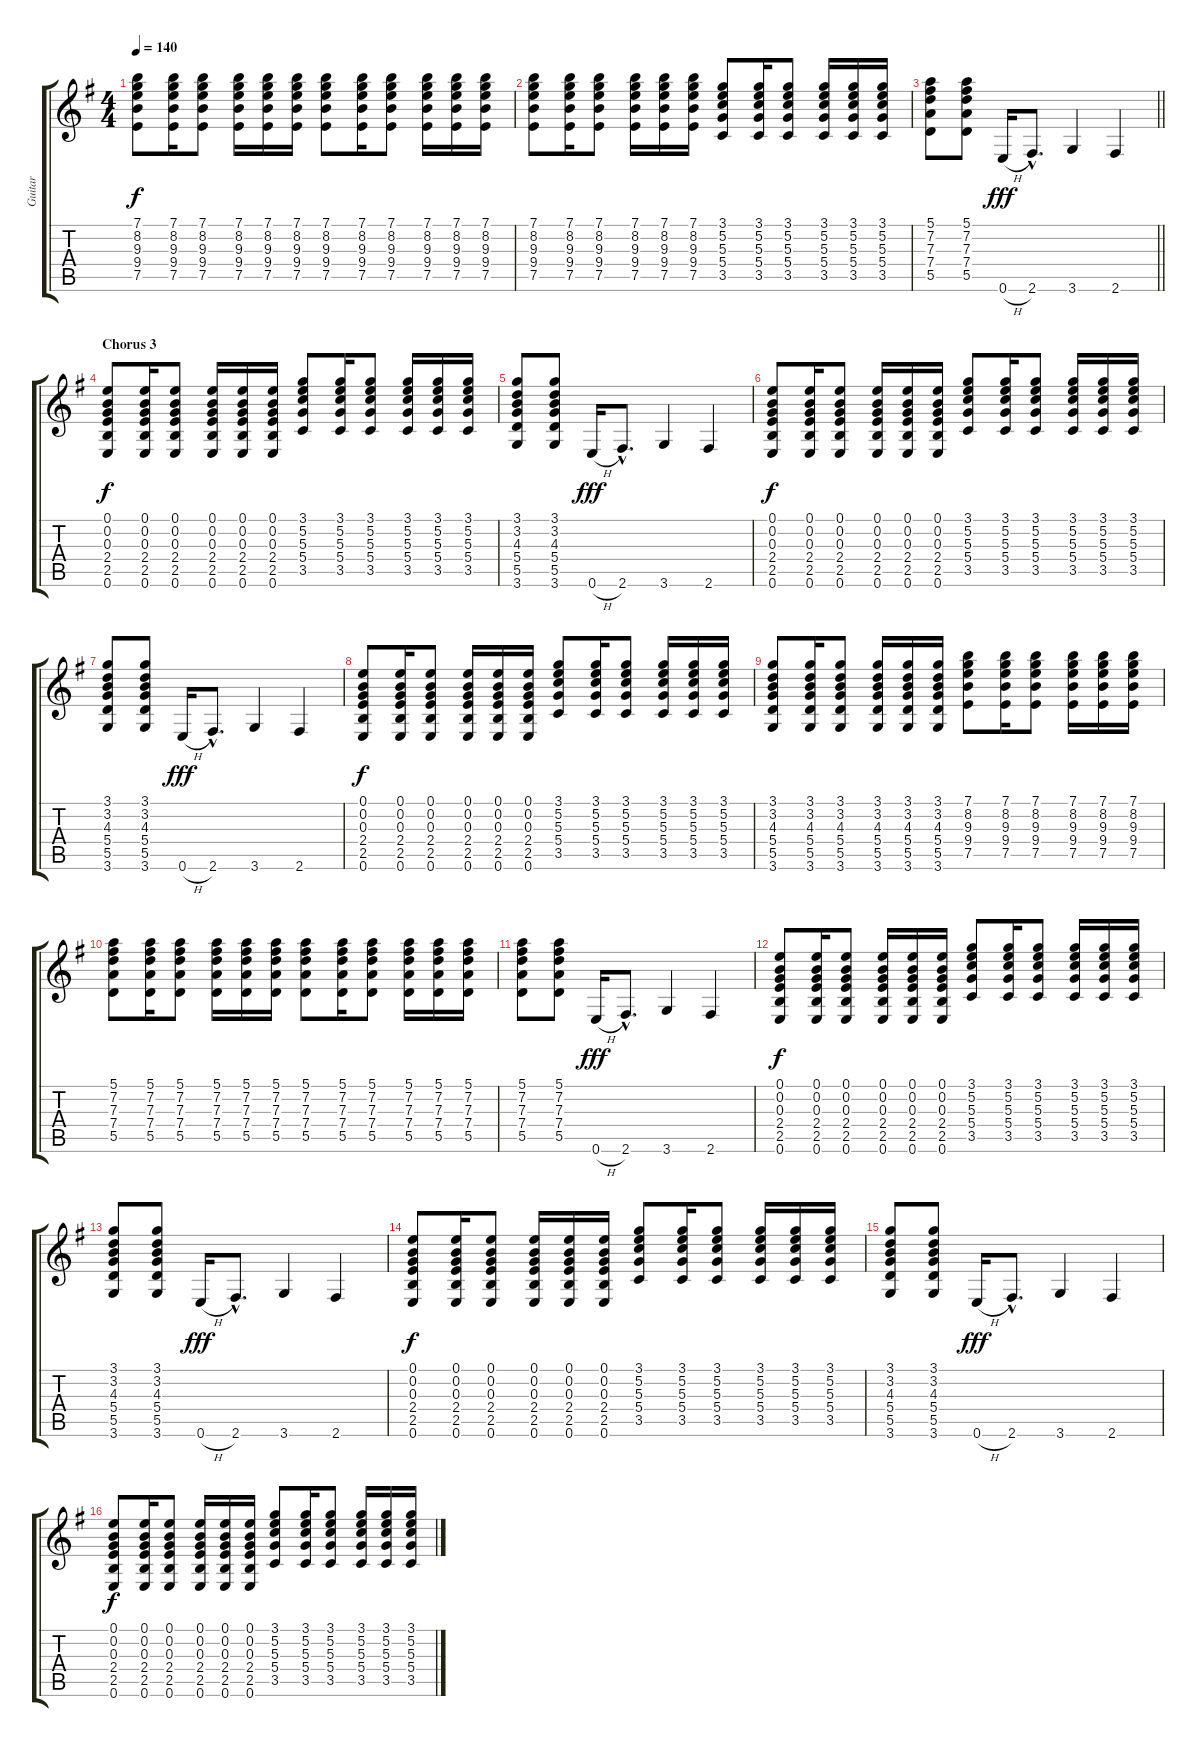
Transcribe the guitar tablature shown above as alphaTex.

\track ("Guitar" "Guitar") {instrument distortionguitar}
\staff {score tabs}
\tuning (E4 B3 G3 D3 A2 E2) {hide}
\ts (4 4)
\tempo 140
\clef g2
\ks g
(7.1 8.2 9.3 9.4 7.5).8{dy f} (7.1 8.2 9.3 9.4 7.5).16 (7.1 8.2 9.3 9.4 7.5).8 (7.1 8.2 9.3 9.4 7.5).16 (7.1 8.2 9.3 9.4 7.5).16 (7.1 8.2 9.3 9.4 7.5).16 (7.1 8.2 9.3 9.4 7.5).8 (7.1 8.2 9.3 9.4 7.5).16 (7.1 8.2 9.3 9.4 7.5).8 (7.1 8.2 9.3 9.4 7.5).16 (7.1 8.2 9.3 9.4 7.5).16 (7.1 8.2 9.3 9.4 7.5).16 |
(7.1 8.2 9.3 9.4 7.5).8 (7.1 8.2 9.3 9.4 7.5).16 (7.1 8.2 9.3 9.4 7.5).8 (7.1 8.2 9.3 9.4 7.5).16 (7.1 8.2 9.3 9.4 7.5).16 (7.1 8.2 9.3 9.4 7.5).16 (3.1 5.2 5.3 5.4 3.5).8 (3.1 5.2 5.3 5.4 3.5).16 (3.1 5.2 5.3 5.4 3.5).8 (3.1 5.2 5.3 5.4 3.5).16 (3.1 5.2 5.3 5.4 3.5).16 (3.1 5.2 5.3 5.4 3.5).16 |
\barLineRight lightlight
(5.1 7.2 7.3 7.4 5.5).8 (5.1 7.2 7.3 7.4 5.5).8 0.6{h}.16{dy fff} 2.6{hac}.8{d} 3.6.4 2.6.4 |
\section ("" "Chorus 3")
(0.1 0.2 0.3 2.4 2.5 0.6).8{dy f} (0.1 0.2 0.3 2.4 2.5 0.6).16 (0.1 0.2 0.3 2.4 2.5 0.6).8 (0.1 0.2 0.3 2.4 2.5 0.6).16 (0.1 0.2 0.3 2.4 2.5 0.6).16 (0.1 0.2 0.3 2.4 2.5 0.6).16 (3.1 5.2 5.3 5.4 3.5).8 (3.1 5.2 5.3 5.4 3.5).16 (3.1 5.2 5.3 5.4 3.5).8 (3.1 5.2 5.3 5.4 3.5).16 (3.1 5.2 5.3 5.4 3.5).16 (3.1 5.2 5.3 5.4 3.5).16 |
(3.1 3.2 4.3 5.4 5.5 3.6).8 (3.1 3.2 4.3 5.4 5.5 3.6).8 0.6{h}.16{dy fff} 2.6{hac}.8{d} 3.6.4 2.6.4 |
(0.1 0.2 0.3 2.4 2.5 0.6).8{dy f} (0.1 0.2 0.3 2.4 2.5 0.6).16 (0.1 0.2 0.3 2.4 2.5 0.6).8 (0.1 0.2 0.3 2.4 2.5 0.6).16 (0.1 0.2 0.3 2.4 2.5 0.6).16 (0.1 0.2 0.3 2.4 2.5 0.6).16 (3.1 5.2 5.3 5.4 3.5).8 (3.1 5.2 5.3 5.4 3.5).16 (3.1 5.2 5.3 5.4 3.5).8 (3.1 5.2 5.3 5.4 3.5).16 (3.1 5.2 5.3 5.4 3.5).16 (3.1 5.2 5.3 5.4 3.5).16 |
(3.1 3.2 4.3 5.4 5.5 3.6).8 (3.1 3.2 4.3 5.4 5.5 3.6).8 0.6{h}.16{dy fff} 2.6{hac}.8{d} 3.6.4 2.6.4 |
(0.1 0.2 0.3 2.4 2.5 0.6).8{dy f} (0.1 0.2 0.3 2.4 2.5 0.6).16 (0.1 0.2 0.3 2.4 2.5 0.6).8 (0.1 0.2 0.3 2.4 2.5 0.6).16 (0.1 0.2 0.3 2.4 2.5 0.6).16 (0.1 0.2 0.3 2.4 2.5 0.6).16 (3.1 5.2 5.3 5.4 3.5).8 (3.1 5.2 5.3 5.4 3.5).16 (3.1 5.2 5.3 5.4 3.5).8 (3.1 5.2 5.3 5.4 3.5).16 (3.1 5.2 5.3 5.4 3.5).16 (3.1 5.2 5.3 5.4 3.5).16 |
(3.1 3.2 4.3 5.4 5.5 3.6).8 (3.1 3.2 4.3 5.4 5.5 3.6).16 (3.1 3.2 4.3 5.4 5.5 3.6).8 (3.1 3.2 4.3 5.4 5.5 3.6).16 (3.1 3.2 4.3 5.4 5.5 3.6).16 (3.1 3.2 4.3 5.4 5.5 3.6).16 (7.1 8.2 9.3 9.4 7.5).8 (7.1 8.2 9.3 9.4 7.5).16 (7.1 8.2 9.3 9.4 7.5).8 (7.1 8.2 9.3 9.4 7.5).16 (7.1 8.2 9.3 9.4 7.5).16 (7.1 8.2 9.3 9.4 7.5).16 |
(5.1 7.2 7.3 7.4 5.5).8 (5.1 7.2 7.3 7.4 5.5).16 (5.1 7.2 7.3 7.4 5.5).8 (5.1 7.2 7.3 7.4 5.5).16 (5.1 7.2 7.3 7.4 5.5).16 (5.1 7.2 7.3 7.4 5.5).16 (5.1 7.2 7.3 7.4 5.5).8 (5.1 7.2 7.3 7.4 5.5).16 (5.1 7.2 7.3 7.4 5.5).8 (5.1 7.2 7.3 7.4 5.5).16 (5.1 7.2 7.3 7.4 5.5).16 (5.1 7.2 7.3 7.4 5.5).16 |
(5.1 7.2 7.3 7.4 5.5).8 (5.1 7.2 7.3 7.4 5.5).8 0.6{h}.16{dy fff} 2.6{hac}.8{d} 3.6.4 2.6.4 |
(0.1 0.2 0.3 2.4 2.5 0.6).8{dy f} (0.1 0.2 0.3 2.4 2.5 0.6).16 (0.1 0.2 0.3 2.4 2.5 0.6).8 (0.1 0.2 0.3 2.4 2.5 0.6).16 (0.1 0.2 0.3 2.4 2.5 0.6).16 (0.1 0.2 0.3 2.4 2.5 0.6).16 (3.1 5.2 5.3 5.4 3.5).8 (3.1 5.2 5.3 5.4 3.5).16 (3.1 5.2 5.3 5.4 3.5).8 (3.1 5.2 5.3 5.4 3.5).16 (3.1 5.2 5.3 5.4 3.5).16 (3.1 5.2 5.3 5.4 3.5).16 |
(3.1 3.2 4.3 5.4 5.5 3.6).8 (3.1 3.2 4.3 5.4 5.5 3.6).8 0.6{h}.16{dy fff} 2.6{hac}.8{d} 3.6.4 2.6.4 |
(0.1 0.2 0.3 2.4 2.5 0.6).8{dy f} (0.1 0.2 0.3 2.4 2.5 0.6).16 (0.1 0.2 0.3 2.4 2.5 0.6).8 (0.1 0.2 0.3 2.4 2.5 0.6).16 (0.1 0.2 0.3 2.4 2.5 0.6).16 (0.1 0.2 0.3 2.4 2.5 0.6).16 (3.1 5.2 5.3 5.4 3.5).8 (3.1 5.2 5.3 5.4 3.5).16 (3.1 5.2 5.3 5.4 3.5).8 (3.1 5.2 5.3 5.4 3.5).16 (3.1 5.2 5.3 5.4 3.5).16 (3.1 5.2 5.3 5.4 3.5).16 |
(3.1 3.2 4.3 5.4 5.5 3.6).8 (3.1 3.2 4.3 5.4 5.5 3.6).8 0.6{h}.16{dy fff} 2.6{hac}.8{d} 3.6.4 2.6.4 |
(0.1 0.2 0.3 2.4 2.5 0.6).8{dy f} (0.1 0.2 0.3 2.4 2.5 0.6).16 (0.1 0.2 0.3 2.4 2.5 0.6).8 (0.1 0.2 0.3 2.4 2.5 0.6).16 (0.1 0.2 0.3 2.4 2.5 0.6).16 (0.1 0.2 0.3 2.4 2.5 0.6).16 (3.1 5.2 5.3 5.4 3.5).8 (3.1 5.2 5.3 5.4 3.5).16 (3.1 5.2 5.3 5.4 3.5).8 (3.1 5.2 5.3 5.4 3.5).16 (3.1 5.2 5.3 5.4 3.5).16 (3.1 5.2 5.3 5.4 3.5).16
